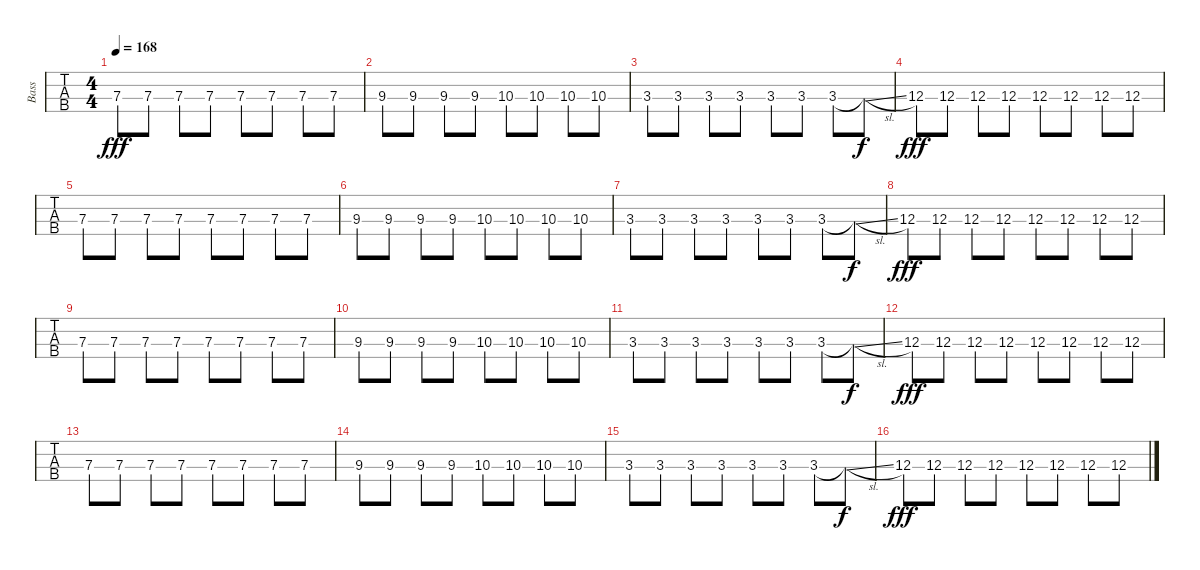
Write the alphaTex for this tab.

\track ("Bass" "Bass") {instrument electricbassfinger}
\staff {tabs}
\tuning (G2 D2 A1 E1) {hide}
\ts (4 4)
\tempo 168
\clef f4
\ks c
7.3.8{dy fff instrument electricbassfinger} 7.3.8 7.3.8 7.3.8 7.3.8 7.3.8 7.3.8 7.3.8 |
9.3.8 9.3.8 9.3.8 9.3.8 10.3.8 10.3.8 10.3.8 10.3.8 |
3.3.8 3.3.8 3.3.8 3.3.8 3.3.8 3.3.8 3.3.8 3.3{sl t}.8{dy f} |
12.3.8{dy fff} 12.3.8 12.3.8 12.3.8 12.3.8 12.3.8 12.3.8 12.3.8 |
7.3.8 7.3.8 7.3.8 7.3.8 7.3.8 7.3.8 7.3.8 7.3.8 |
9.3.8 9.3.8 9.3.8 9.3.8 10.3.8 10.3.8 10.3.8 10.3.8 |
3.3.8 3.3.8 3.3.8 3.3.8 3.3.8 3.3.8 3.3.8 3.3{sl t}.8{dy f} |
12.3.8{dy fff} 12.3.8 12.3.8 12.3.8 12.3.8 12.3.8 12.3.8 12.3.8 |
7.3.8 7.3.8 7.3.8 7.3.8 7.3.8 7.3.8 7.3.8 7.3.8 |
9.3.8 9.3.8 9.3.8 9.3.8 10.3.8 10.3.8 10.3.8 10.3.8 |
3.3.8 3.3.8 3.3.8 3.3.8 3.3.8 3.3.8 3.3.8 3.3{sl t}.8{dy f} |
12.3.8{dy fff} 12.3.8 12.3.8 12.3.8 12.3.8 12.3.8 12.3.8 12.3.8 |
7.3.8 7.3.8 7.3.8 7.3.8 7.3.8 7.3.8 7.3.8 7.3.8 |
9.3.8 9.3.8 9.3.8 9.3.8 10.3.8 10.3.8 10.3.8 10.3.8 |
3.3.8 3.3.8 3.3.8 3.3.8 3.3.8 3.3.8 3.3.8 3.3{sl t}.8{dy f} |
12.3.8{dy fff} 12.3.8 12.3.8 12.3.8 12.3.8 12.3.8 12.3.8 12.3.8
